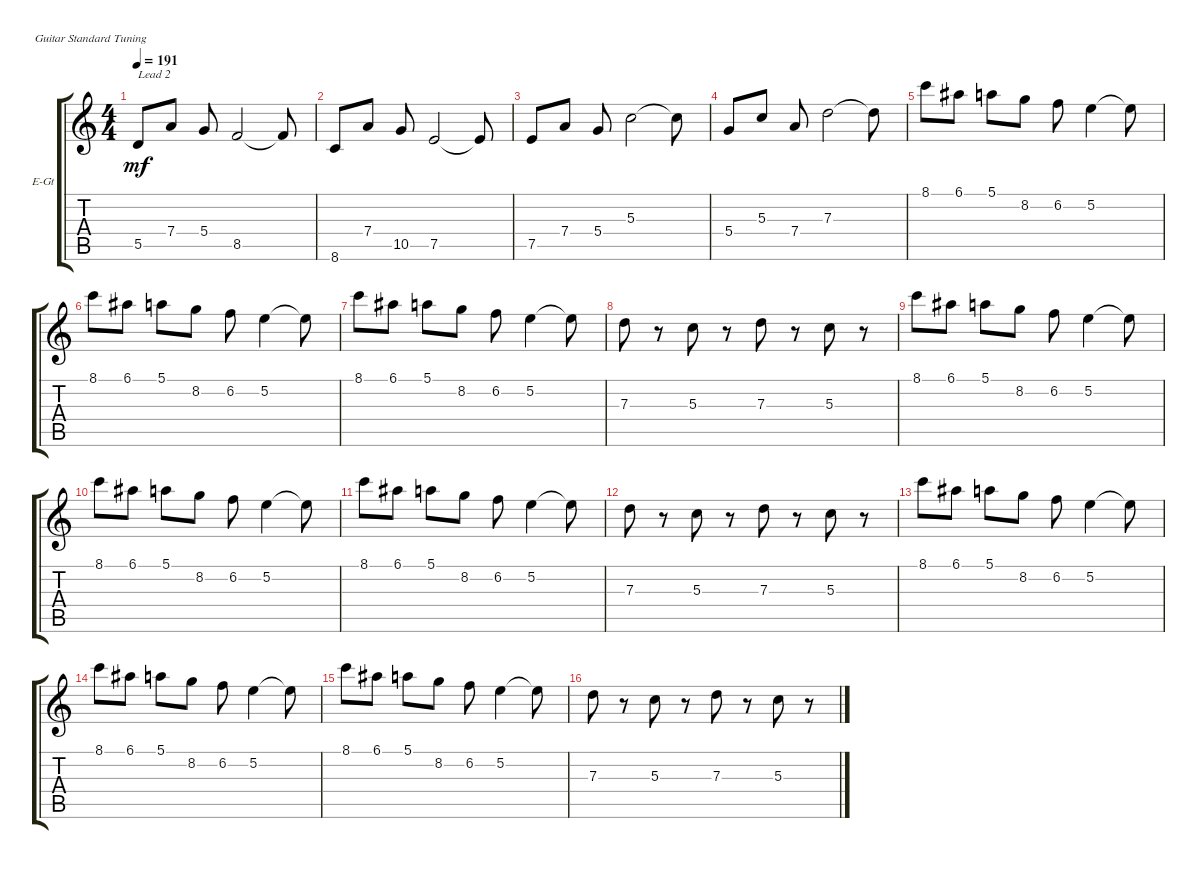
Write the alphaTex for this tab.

\defaultSystemsLayout 4
\bracketExtendMode groupsimilarinstruments
\firstSystemTrackNameOrientation horizontal
\otherSystemsTrackNameOrientation horizontal
\track ("Electric Guitar" "E-Gt") {instrument overdrivenguitar}
\staff {score tabs}
\tuning (E4 B3 G3 D3 A2 E2)
\ts (4 4)
\tempo 191
\clef g2
\scale
0.333333
\ks c
5.5.8{txt "Lead 2" dy mf} 7.4.8 5.4.8 8.5.2 8.5{t}.8 |
\scale
0.333333 8.6.8 7.4.8 10.5.8 7.5.2 7.5{t}.8 |
\scale
0.333333 7.5.8 7.4.8 5.4.8 5.3.2 5.3{t}.8 |
\scale
0.333333 5.4.8 5.3.8 7.4.8 7.3.2 7.3{t}.8 |
\scale
0.333333 8.1.8 6.1.8 5.1.8 8.2.8 6.2.8 5.2.4 5.2{t}.8 |
\scale
0.333333 8.1.8 6.1.8 5.1.8 8.2.8 6.2.8 5.2.4 5.2{t}.8 |
\scale
0.333333 8.1.8 6.1.8 5.1.8 8.2.8 6.2.8 5.2.4 5.2{t}.8 |
\scale
0.333333 7.3.8 r.8 5.3.8 r.8 7.3.8 r.8 5.3.8 r.8 |
\scale
0.333333 8.1.8 6.1.8 5.1.8 8.2.8 6.2.8 5.2.4 5.2{t}.8 |
\scale
0.333333 8.1.8 6.1.8 5.1.8 8.2.8 6.2.8 5.2.4 5.2{t}.8 |
\scale
0.333333 8.1.8 6.1.8 5.1.8 8.2.8 6.2.8 5.2.4 5.2{t}.8 |
\scale
0.333333 7.3.8 r.8 5.3.8 r.8 7.3.8 r.8 5.3.8 r.8 |
\scale
0.333333 8.1.8 6.1.8 5.1.8 8.2.8 6.2.8 5.2.4 5.2{t}.8 |
\scale
0.333333 8.1.8 6.1.8 5.1.8 8.2.8 6.2.8 5.2.4 5.2{t}.8 |
\scale
0.333333 8.1.8 6.1.8 5.1.8 8.2.8 6.2.8 5.2.4 5.2{t}.8 |
\scale
0.333333 7.3.8 r.8 5.3.8 r.8 7.3.8 r.8 5.3.8 r.8
